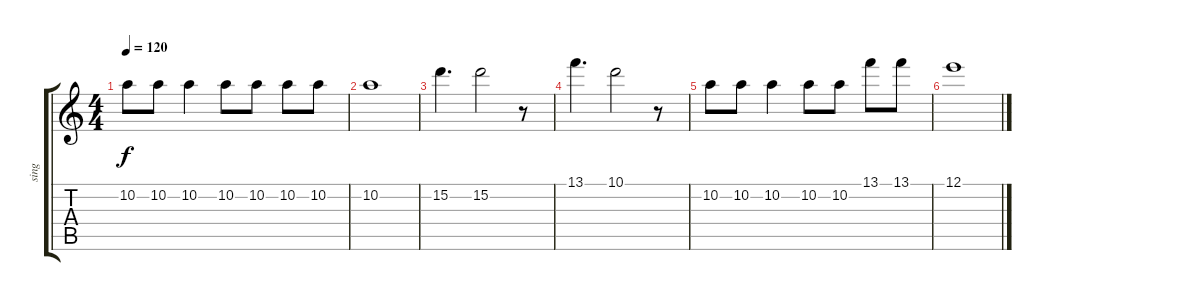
\track ("sing" "sing") {instrument acousticguitarnylon}
\staff {score tabs}
\tuning (E4 B3 G3 D3 A2 E2) {hide}
\ts (4 4)
\tempo 120
\clef g2
\ks c
10.2.8{dy f} 10.2.8 10.2.4 10.2.8 10.2.8 10.2.8 10.2.8 |
10.2.1 |
15.2.4{d} 15.2.2 r.8 |
13.1.4{d} 10.1.2 r.8 |
10.2.8 10.2.8 10.2.4 10.2.8 10.2.8 13.1.8 13.1.8 |
12.1.1
